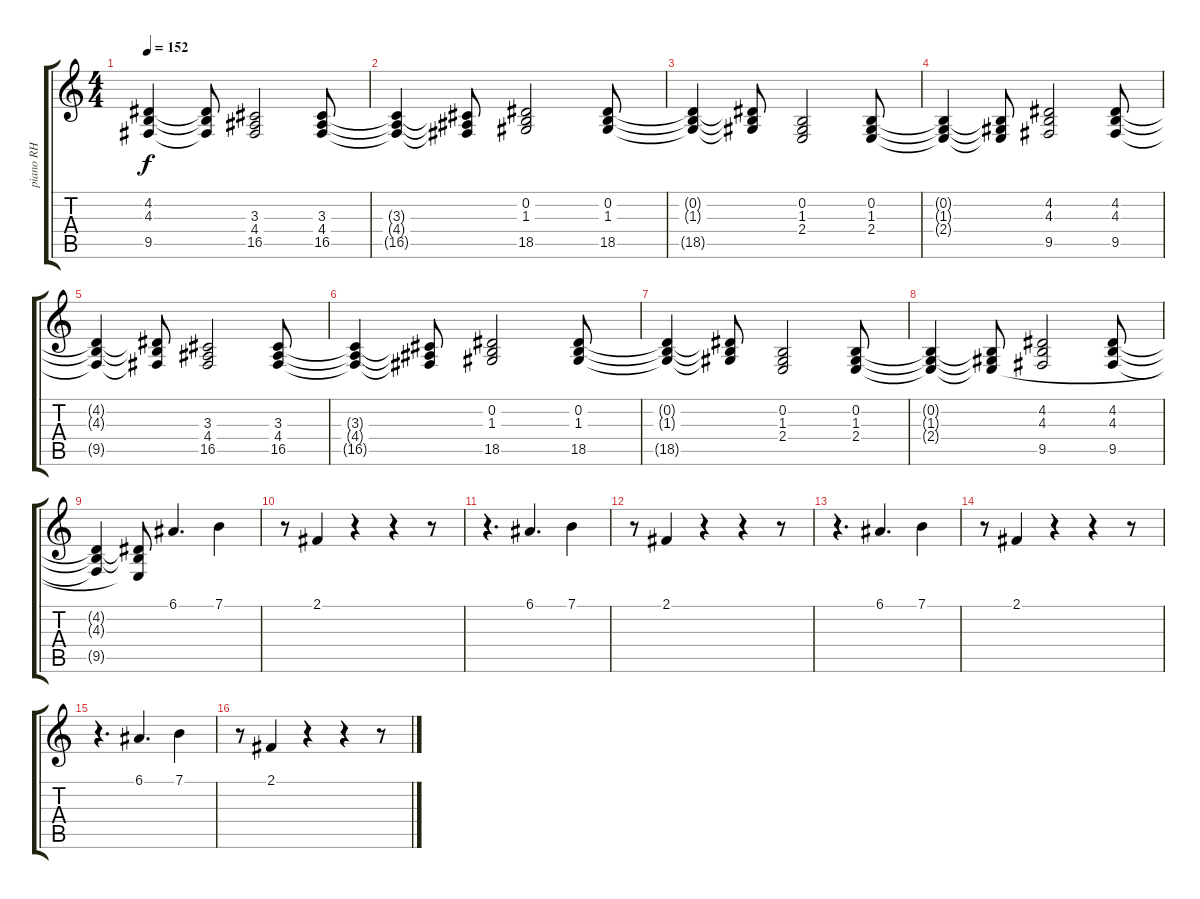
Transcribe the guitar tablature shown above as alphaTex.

\track ("piano RH" "piano RH") {instrument acousticgrandpiano}
\staff {score tabs}
\tuning (E4 B3 G3 D3 A2 E2) {hide}
\ts (4 4)
\tempo 152
\clef g2
\ks c
(4.2{t} 4.3{t} 9.5{t}).4{dy f} (4.2{t} 4.3{t} 9.5{t}).8 (3.3 4.4 16.5).2 (3.3 4.4 16.5).8 |
(3.3{t} 4.4{t} 16.5{t}).4 (3.3{t} 4.4{t} 16.5{t}).8 (0.2 1.3 18.5).2 (0.2 1.3 18.5).8 |
(0.2{t} 1.3{t} 18.5{t}).4 (0.2{t} 1.3{t} 18.5{t}).8 (0.2 1.3 2.4).2 (0.2 1.3 2.4).8 |
(0.2{t} 1.3{t} 2.4{t}).4 (0.2{t} 1.3{t} 2.4{t}).8 (4.2 4.3 9.5).2 (4.2 4.3 9.5).8 |
(4.2{t} 4.3{t} 9.5{t}).4 (4.2{t} 4.3{t} 9.5{t}).8 (3.3 4.4 16.5).2 (3.3 4.4 16.5).8 |
(3.3{t} 4.4{t} 16.5{t}).4 (3.3{t} 4.4{t} 16.5{t}).8 (0.2 1.3 18.5).2 (0.2 1.3 18.5).8 |
(0.2{t} 1.3{t} 18.5{t}).4 (0.2{t} 1.3{t} 18.5{t}).8 (0.2 1.3 2.4).2 (0.2 1.3 2.4).8 |
(0.2{t} 1.3{t} 2.4{t}).4 (0.2{t} 1.3{t} 2.4{t}).8 (4.2 4.3 9.5).2 (4.2 4.3 9.5).8 |
(4.2{t} 4.3{t} 9.5{t}).4 (4.2{t} 4.3{t} 2.4{t}).8 6.1.4{d} 7.1.4 |
r.8 2.1.4 r.4 r.4 r.8 |
r.4{d} 6.1.4{d} 7.1.4 |
r.8 2.1.4 r.4 r.4 r.8 |
r.4{d} 6.1.4{d} 7.1.4 |
r.8 2.1.4 r.4 r.4 r.8 |
r.4{d} 6.1.4{d} 7.1.4 |
r.8 2.1.4 r.4 r.4 r.8
